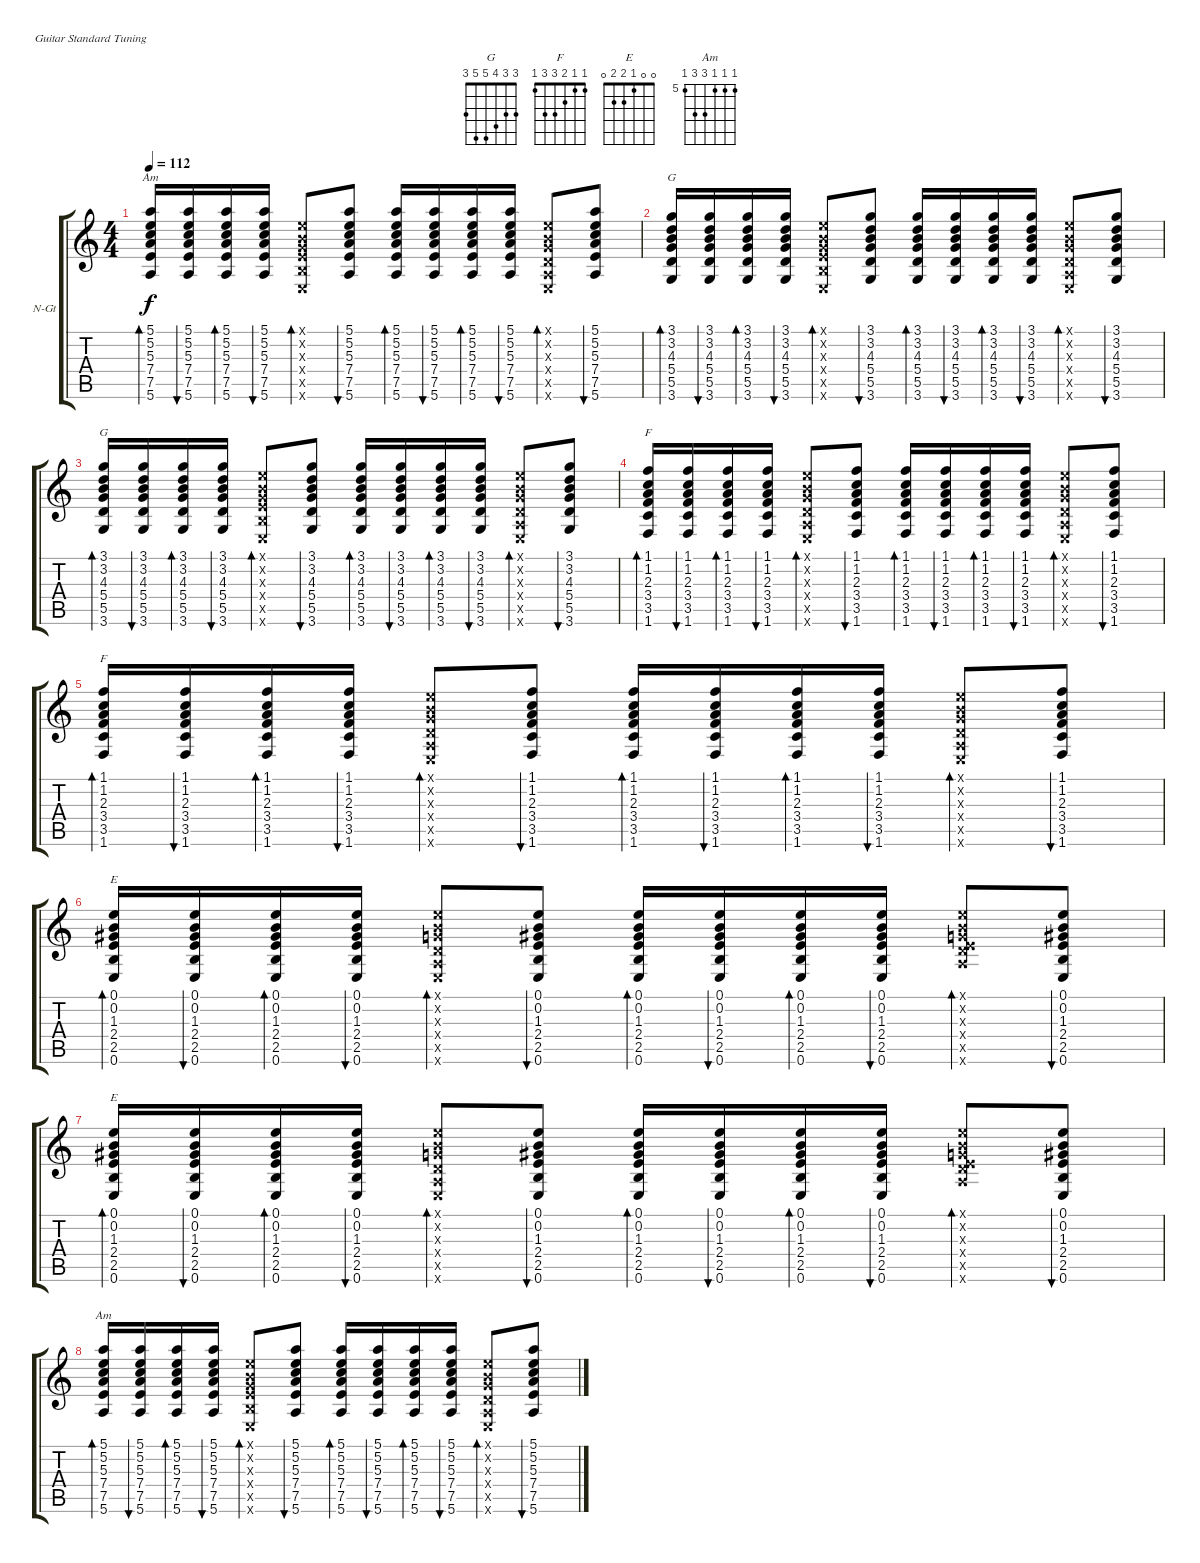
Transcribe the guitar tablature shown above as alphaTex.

\bracketExtendMode groupsimilarinstruments
\firstSystemTrackNameOrientation horizontal
\otherSystemsTrackNameOrientation horizontal
\track ("Faramarz - Guitar Rythm" "N-Gt") {instrument acousticguitarnylon}
\staff {score tabs}
\tuning (E4 B3 G3 D3 A2 E2)
\chord ("G" 3 3 4 5 5 3)
\chord ("F" 1 1 2 3 3 1)
\chord ("E" 0 0 1 2 2 0)
\chord ("Am" 5 5 5 7 7 5) {firstfret 5}
\ts (4 4)
\tempo 112
\clef g2
\ks c
(5.1 5.2 5.3 7.4 7.5 5.6).16{bd 30 ch "Am" dy f} (5.1 5.2 5.3 7.4 7.5 5.6).16{bu 30} (5.1 5.2 5.3 7.4 7.5 5.6).16{bd 30} (5.1 5.2 5.3 7.4 7.5 5.6).16{bu 30} (0.1{x} 0.2{x} 0.3{x} 2.4{x} 2.5{x} 0.6{x}).8{bd 30} (5.1 5.2 5.3 7.4 7.5 5.6).8{bu 30} (5.1 5.2 5.3 7.4 7.5 5.6).16{bd 30} (5.1 5.2 5.3 7.4 7.5 5.6).16{bu 30} (5.1 5.2 5.3 7.4 7.5 5.6).16{bd 30} (5.1 5.2 5.3 7.4 7.5 5.6).16{bu 30} (0.1{x} 0.2{x} 0.3{x} 0.4{x} 0.5{x} 0.6{x}).8{bd 30} (5.1 5.2 5.3 7.4 7.5 5.6).8{bu 30} |
(3.1 3.2 4.3 5.4 5.5 3.6).16{bd 30 ch "G"} (3.1 3.2 4.3 5.4 5.5 3.6).16{bu 30} (3.1 3.2 4.3 5.4 5.5 3.6).16{bd 30} (3.1 3.2 4.3 5.4 5.5 3.6).16{bu 30} (0.1{x} 0.2{x} 0.3{x} 2.4{x} 2.5{x} 0.6{x}).8{bd 30} (3.1 3.2 4.3 5.4 5.5 3.6).8{bu 30} (3.1 3.2 4.3 5.4 5.5 3.6).16{bd 30} (3.1 3.2 4.3 5.4 5.5 3.6).16{bu 30} (3.1 3.2 4.3 5.4 5.5 3.6).16{bd 30} (3.1 3.2 4.3 5.4 5.5 3.6).16{bu 30} (0.1{x} 0.2{x} 0.3{x} 0.4{x} 0.5{x} 0.6{x}).8{bd 30} (3.1 3.2 4.3 5.4 5.5 3.6).8{bu 30} |
(3.1 3.2 4.3 5.4 5.5 3.6).16{bd 30 ch "G"} (3.1 3.2 4.3 5.4 5.5 3.6).16{bu 30} (3.1 3.2 4.3 5.4 5.5 3.6).16{bd 30} (3.1 3.2 4.3 5.4 5.5 3.6).16{bu 30} (0.1{x} 0.2{x} 0.3{x} 2.4{x} 2.5{x} 0.6{x}).8{bd 30} (3.1 3.2 4.3 5.4 5.5 3.6).8{bu 30} (3.1 3.2 4.3 5.4 5.5 3.6).16{bd 30} (3.1 3.2 4.3 5.4 5.5 3.6).16{bu 30} (3.1 3.2 4.3 5.4 5.5 3.6).16{bd 30} (3.1 3.2 4.3 5.4 5.5 3.6).16{bu 30} (0.1{x} 0.2{x} 0.3{x} 0.4{x} 0.5{x} 0.6{x}).8{bd 30} (3.1 3.2 4.3 5.4 5.5 3.6).8{bu 30} |
(1.1 1.2 2.3 3.4 3.5 1.6).16{bd 30 ch "F"} (1.1 1.2 2.3 3.4 3.5 1.6).16{bu 30} (1.1 1.2 2.3 3.4 3.5 1.6).16{bd 30} (1.1 1.2 2.3 3.4 3.5 1.6).16{bu 30} (0.1{x} 0.2{x} 0.3{x} 0.4{x} 0.5{x} 0.6{x}).8{bd 30} (1.1 1.2 2.3 3.4 3.5 1.6).8{bu 30} (1.1 1.2 2.3 3.4 3.5 1.6).16{bd 30} (1.1 1.2 2.3 3.4 3.5 1.6).16{bu 30} (1.1 1.2 2.3 3.4 3.5 1.6).16{bd 30} (1.1 1.2 2.3 3.4 3.5 1.6).16{bu 30} (0.1{x} 0.2{x} 0.3{x} 0.4{x} 0.5{x} 0.6{x}).8{bd 30} (1.1 1.2 2.3 3.4 3.5 1.6).8{bu 30} |
(1.1 1.2 2.3 3.4 3.5 1.6).16{bd 30 ch "F"} (1.1 1.2 2.3 3.4 3.5 1.6).16{bu 30} (1.1 1.2 2.3 3.4 3.5 1.6).16{bd 30} (1.1 1.2 2.3 3.4 3.5 1.6).16{bu 30} (0.1{x} 0.2{x} 0.3{x} 0.4{x} 0.5{x} 0.6{x}).8{bd 30} (1.1 1.2 2.3 3.4 3.5 1.6).8{bu 30} (1.1 1.2 2.3 3.4 3.5 1.6).16{bd 30} (1.1 1.2 2.3 3.4 3.5 1.6).16{bu 30} (1.1 1.2 2.3 3.4 3.5 1.6).16{bd 30} (1.1 1.2 2.3 3.4 3.5 1.6).16{bu 30} (0.1{x} 0.2{x} 0.3{x} 0.4{x} 0.5{x} 0.6{x}).8{bd 30} (1.1 1.2 2.3 3.4 3.5 1.6).8{bu 30} |
(0.1 0.2 1.3 2.4 2.5 0.6).16{bd 30 ch "E"} (0.1 0.2 1.3 2.4 2.5 0.6).16{bu 30} (0.1 0.2 1.3 2.4 2.5 0.6).16{bd 30} (0.1 0.2 1.3 2.4 2.5 0.6).16{bu 30} (0.1{x} 0.2{x} 0.3{x} 0.4{x} 0.5{x} 0.6{x}).8{bd 30} (0.1 0.2 1.3 2.4 2.5 0.6).8{bu 30} (0.1 0.2 1.3 2.4 2.5 0.6).16{bd 30} (0.1 0.2 1.3 2.4 2.5 0.6).16{bu 30} (0.1 0.2 1.3 2.4 2.5 0.6).16{bd 30} (0.1 0.2 1.3 2.4 2.5 0.6).16{bu 30} (0.1{x} 0.2{x} 0.3{x} 0.4{x} 0.5{x} 12.6{x}).8{bd 30} (0.1 0.2 1.3 2.4 2.5 0.6).8{bu 30} |
(0.1 0.2 1.3 2.4 2.5 0.6).16{bd 30 ch "E"} (0.1 0.2 1.3 2.4 2.5 0.6).16{bu 30} (0.1 0.2 1.3 2.4 2.5 0.6).16{bd 30} (0.1 0.2 1.3 2.4 2.5 0.6).16{bu 30} (0.1{x} 0.2{x} 0.3{x} 0.4{x} 0.5{x} 0.6{x}).8{bd 30} (0.1 0.2 1.3 2.4 2.5 0.6).8{bu 30} (0.1 0.2 1.3 2.4 2.5 0.6).16{bd 30} (0.1 0.2 1.3 2.4 2.5 0.6).16{bu 30} (0.1 0.2 1.3 2.4 2.5 0.6).16{bd 30} (0.1 0.2 1.3 2.4 2.5 0.6).16{bu 30} (0.1{x} 0.2{x} 0.3{x} 0.4{x} 0.5{x} 12.6{x}).8{bd 30} (0.1 0.2 1.3 2.4 2.5 0.6).8{bu 30} |
(5.1 5.2 5.3 7.4 7.5 5.6).16{bd 30 ch "Am"} (5.1 5.2 5.3 7.4 7.5 5.6).16{bu 30} (5.1 5.2 5.3 7.4 7.5 5.6).16{bd 30} (5.1 5.2 5.3 7.4 7.5 5.6).16{bu 30} (0.1{x} 0.2{x} 0.3{x} 2.4{x} 2.5{x} 0.6{x}).8{bd 30} (5.1 5.2 5.3 7.4 7.5 5.6).8{bu 30} (5.1 5.2 5.3 7.4 7.5 5.6).16{bd 30} (5.1 5.2 5.3 7.4 7.5 5.6).16{bu 30} (5.1 5.2 5.3 7.4 7.5 5.6).16{bd 30} (5.1 5.2 5.3 7.4 7.5 5.6).16{bu 30} (0.1{x} 0.2{x} 0.3{x} 0.4{x} 0.5{x} 0.6{x}).8{bd 30} (5.1 5.2 5.3 7.4 7.5 5.6).8{bu 30}
